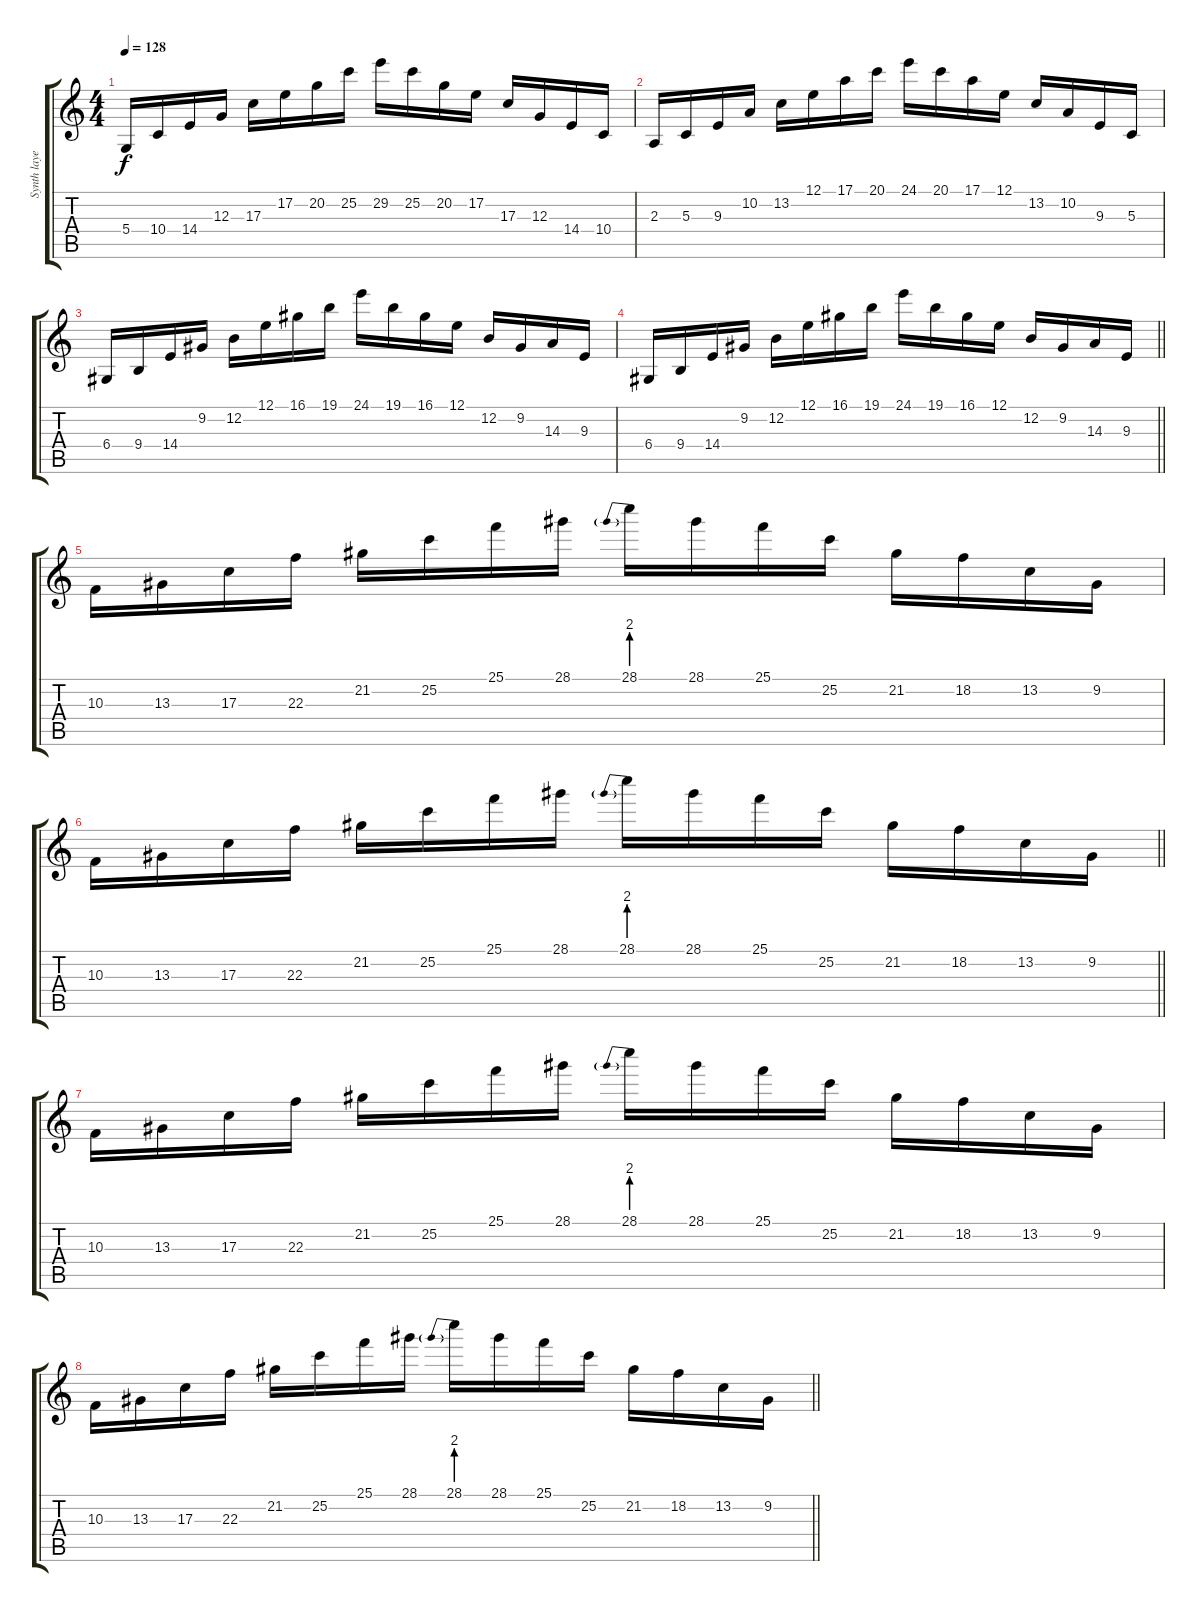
\track ("Synth layer 1" "Synth laye") {instrument pad2warm}
\staff {score tabs}
\tuning (E4 B3 G3 D3 A2 E2) {hide}
\ts (4 4)
\tempo 128
\clef g2
\ks c
5.4.16{dy f} 10.4.16 14.4.16 12.3.16 17.3.16 17.2.16 20.2.16 25.2.16 29.2.16 25.2.16 20.2.16 17.2.16 17.3.16 12.3.16 14.4.16 10.4.16 |
2.3.16 5.3.16 9.3.16 10.2.16 13.2.16 12.1.16 17.1.16 20.1.16 24.1.16 20.1.16 17.1.16 12.1.16 13.2.16 10.2.16 9.3.16 5.3.16 |
6.4.16 9.4.16 14.4.16 9.2.16 12.2.16 12.1.16 16.1.16 19.1.16 24.1.16 19.1.16 16.1.16 12.1.16 12.2.16 9.2.16 14.3.16 9.3.16 |
\barLineRight lightlight
6.4.16 9.4.16 14.4.16 9.2.16 12.2.16 12.1.16 16.1.16 19.1.16 24.1.16 19.1.16 16.1.16 12.1.16 12.2.16 9.2.16 14.3.16 9.3.16 |
10.3.16 13.3.16 17.3.16 22.3.16 21.2.16 25.2.16 25.1.16 28.1.16 28.1{be (prebend 0 8 60 8)}.16 28.1.16 25.1.16 25.2.16 21.2.16 18.2.16 13.2.16 9.2.16 |
\barLineRight lightlight
10.3.16 13.3.16 17.3.16 22.3.16 21.2.16 25.2.16 25.1.16 28.1.16 28.1{be (prebend 0 8 60 8)}.16 28.1.16 25.1.16 25.2.16 21.2.16 18.2.16 13.2.16 9.2.16 |
10.3.16 13.3.16 17.3.16 22.3.16 21.2.16 25.2.16 25.1.16 28.1.16 28.1{be (prebend 0 8 60 8)}.16 28.1.16 25.1.16 25.2.16 21.2.16 18.2.16 13.2.16 9.2.16 |
\barLineRight lightlight
10.3.16 13.3.16 17.3.16 22.3.16 21.2.16 25.2.16 25.1.16 28.1.16 28.1{be (prebend 0 8 60 8)}.16 28.1.16 25.1.16 25.2.16 21.2.16 18.2.16 13.2.16 9.2.16
